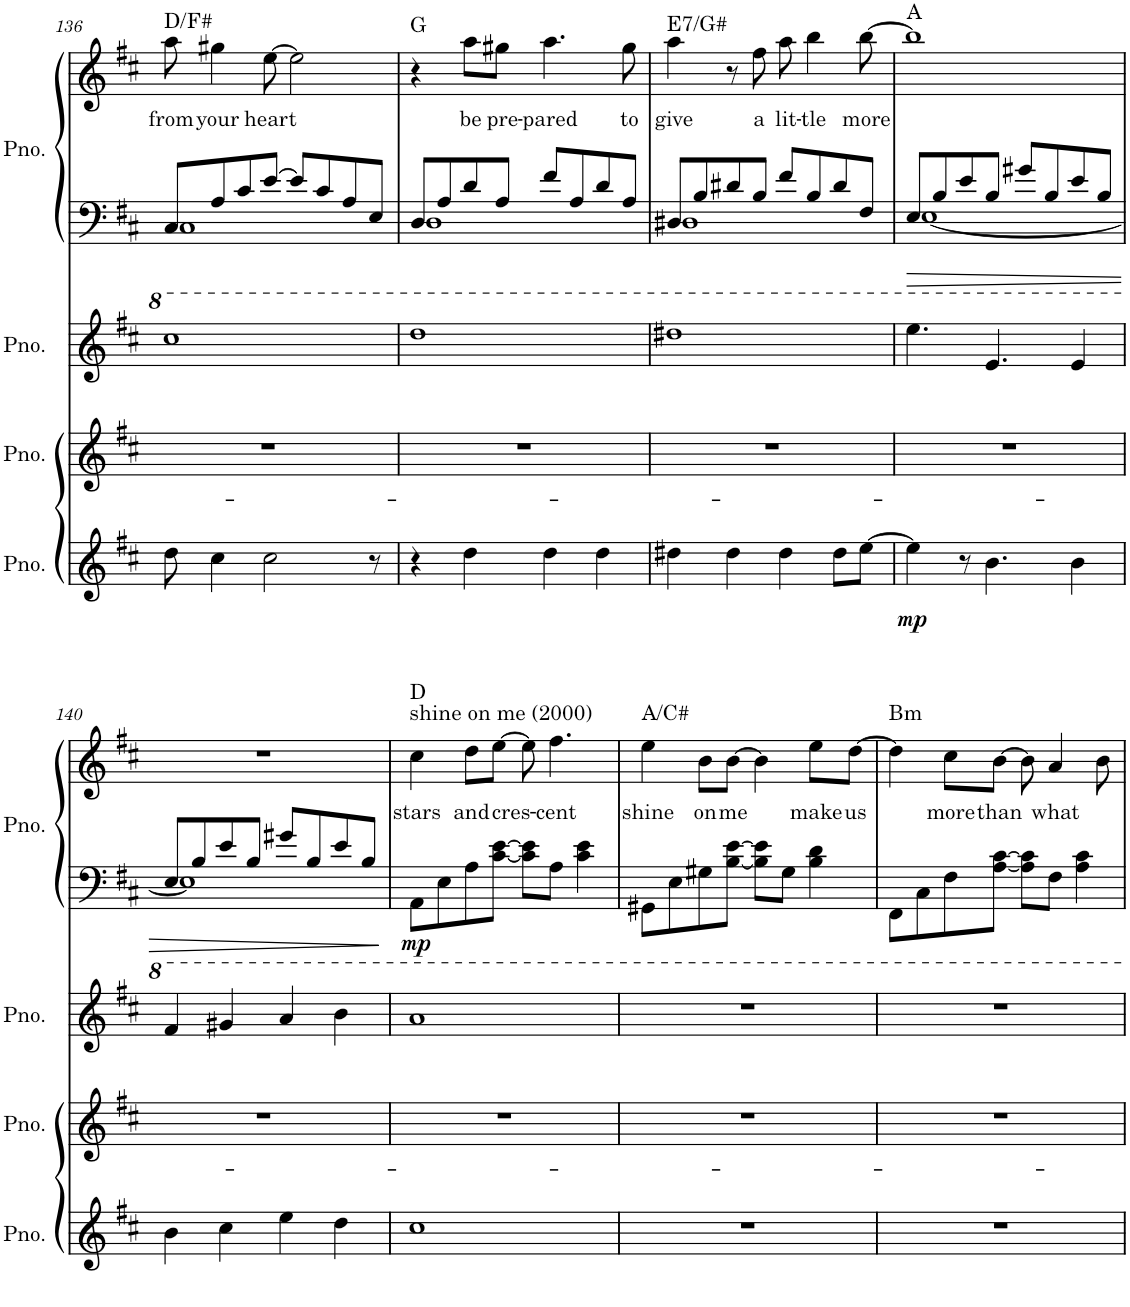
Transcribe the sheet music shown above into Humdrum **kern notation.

**kern	**dynam	**kern	**kern	**kern	**kern	**text	**dynam
*part4	*part4	*part3	*part2	*part1	*part1	*part1	*part1
*staff5	*staff5	*staff4	*staff3	*staff2	*staff1	*staff1	*staff1/2
*I"Piano	*	*I"Piano	*I"Piano	*I"Piano	*	*	*
*I'Pno.	*	*I'Pno.	*I'Pno.	*I'Pno.	*	*	*
!!LO:PB:g=z
*clefG2	*	*clefG2	*clefG2	*clefF4	*clefG2	*	*
*k[f#c#]	*	*k[f#c#]	*k[f#c#]	*k[f#c#]	*k[f#c#]	*	*
*M4/4	*	*M4/4	*M4/4	*M4/4	*M4/4	*	*
=136	=136	=136	=136	=136	=136	=136	=136
*	*	*	*	*^	*	*	*
!	!	!	!	!	!	!LO:TX:a:t=D/F#	!	!
!	!	!	!	!	!	!	!LO:LY:b	!
8dd\	.	1r	1ccc#	8C#/L	1C#	8aa\	from	.
!	!	!	!	!	!	!	!LO:LY:b	!
4cc#\	.	.	.	8A/	.	4gg#X\	your	.
.	.	.	.	8c#/	.	.	.	.
!	!	!	!	!	!	!	!LO:LY:b	!
2cc#\	.	.	.	[8e/J	.	[8ee\	heart	.
.	.	.	.	8e/L]	.	2ee\]	.	.
.	.	.	.	8c#/	.	.	.	.
.	.	.	.	8A/	.	.	.	.
8r	.	.	.	8E/J	.	.	.	.
=137	=137	=137	=137	=137	=137	=137	=137	=137
!	!	!	!	!	!	!LO:TX:a:t=G	!	!
4r	.	1r	1ddd	8D/L	1D	4r	.	.
.	.	.	.	8A/	.	.	.	.
!	!	!	!	!	!	!	!LO:LY:b	!
4dd\	.	.	.	8d/	.	8aa\L	be	.
!	!	!	!	!	!	!	!LO:LY:b	!
.	.	.	.	8A/J	.	8gg#X\J	pre-	.
!	!	!	!	!	!	!	!LO:LY:b	!
4dd\	.	.	.	8f#/L	.	4.aa\	-pared	.
.	.	.	.	8A/	.	.	.	.
4dd\	.	.	.	8d/	.	.	.	.
!	!	!	!	!	!	!	!LO:LY:b	!
.	.	.	.	8A/J	.	8gg#\	to	.
=138	=138	=138	=138	=138	=138	=138	=138	=138
!	!	!	!	!	!	!LO:TX:a:t=E7/G#	!	!
!	!	!	!	!	!	!	!LO:LY:b	!
4dd#X\	.	1r	1ddd#X	8D#X/L	1D#	4aa\	give	.
.	.	.	.	8B/	.	.	.	.
4dd#\	.	.	.	8d#X/	.	8r	.	.
!	!	!	!	!	!	!	!LO:LY:b	!
.	.	.	.	8B/J	.	8ff#\	a	.
!	!	!	!	!	!	!	!LO:LY:b	!
4dd#\	.	.	.	8f#/L	.	8aa\	lit-	.
!	!	!	!	!	!	!	!LO:LY:b	!
.	.	.	.	8B/	.	4bb\	-tle	.
8dd#\L	.	.	.	8d#/	.	.	.	.
!	!	!	!	!	!	!	!LO:LY:b	!
[8ee\J	.	.	.	8F#/J	.	[8bb\	more	.
=139	=139	=139	=139	=139	=139	=139	=139	=139
!	!	!	!	!	!	!LO:TX:a:t=A	!	!
!	!LO:DY:b	!	!	!	!	!	!	!
4ee\]	mp	1r	4.eee\	8E/L	[1E	1bb]	.	.
.	.	.	.	8B/	.	.	.	.
8r	.	.	.	8e/	.	.	.	.
4.b\	.	.	4.ee/	8B/J	.	.	.	.
.	.	.	.	8g#X/L	.	.	.	.
.	.	.	.	8B/	.	.	.	.
4b\	.	.	4ee/	8e/	.	.	.	.
.	.	.	.	8B/J	.	.	.	.
!!LO:LB:g=z
=140	=140	=140	=140	=140	=140	=140	=140	=140
4b\	.	1r	4ff#/	8E/L	1E]	1r	.	.
.	.	.	.	8B/	.	.	.	.
4cc#\	.	.	4gg#X/	8e/	.	.	.	.
.	.	.	.	8B/J	.	.	.	.
4ee\	.	.	4aa/	8g#X/L	.	.	.	.
.	.	.	.	8B/	.	.	.	.
4dd\	.	.	4bb\	8e/	.	.	.	.
.	.	.	.	8B/J	.	.	.	.
=141	=141	=141	=141	=141	=141	=141	=141	=141
!	!	!	!	!	!	!LO:TX:a:t=shine on me (2000)	!	!
!	!	!	!	!	!	!LO:TX:a:t=D	!	!
!	!	!	!	!	!	!	!LO:LY:b	!LO:DY:b=2
1cc#	.	1r	1aa	8AA\L	1AA	4cc#\	stars	mp
.	.	.	.	8E\	.	.	.	.
!	!	!	!	!	!	!	!LO:LY:b	!
.	.	.	.	8A\	.	8dd\L	and	.
!	!	!	!	!	!	!	!LO:LY:b	!
.	.	.	.	[8c#\ [8e\J	.	[8ee\J	cres-	.
.	.	.	.	8c#\] 8e\]L	.	8ee\]	.	.
!	!	!	!	!	!	!	!LO:LY:b	!
.	.	.	.	8A\J	.	4.ff#\	-cent	.
.	.	.	.	4c#\ 4e\	.	.	.	.
=142	=142	=142	=142	=142	=142	=142	=142	=142
!	!	!	!	!	!	!LO:TX:a:t=A/C#	!	!
!	!	!	!	!	!	!	!LO:LY:b	!
1r	.	1r	1r	8GG#X\L	1GG#	4ee\	shine	.
.	.	.	.	8E\	.	.	.	.
!	!	!	!	!	!	!	!LO:LY:b	!
.	.	.	.	8G#X\	.	8b\L	on	.
!	!	!	!	!	!	!	!LO:LY:b	!
.	.	.	.	[8B\ [8e\J	.	[8b\J	me	.
.	.	.	.	8B\] 8e\]L	.	4b\]	.	.
.	.	.	.	8G#\J	.	.	.	.
!	!	!	!	!	!	!	!LO:LY:b	!
.	.	.	.	4B\ 4d\	.	8ee\L	make	.
!	!	!	!	!	!	!	!LO:LY:b	!
.	.	.	.	.	.	[8dd\J	us	.
=143	=143	=143	=143	=143	=143	=143	=143	=143
!	!	!	!	!	!	!LO:TX:a:t=Bm	!	!
1r	.	1r	1r	8FF#\L	1FF#	4dd\]	.	.
.	.	.	.	8C#\	.	.	.	.
!	!	!	!	!	!	!	!LO:LY:b	!
.	.	.	.	8F#\	.	8cc#\L	more	.
!	!	!	!	!	!	!	!LO:LY:b	!
.	.	.	.	[8A\ [8c#\J	.	[8b\J	than	.
.	.	.	.	8A\] 8c#\]L	.	8b\]	.	.
!	!	!	!	!	!	!	!LO:LY:b	!
.	.	.	.	8F#\J	.	4a/	what	.
.	.	.	.	4A\ 4c#\	.	.	.	.
.	.	.	.	.	.	8b\	.	.
*	*	*	*	*v	*v	*	*	*
=	=	=	=	=	=	=	=
*-	*-	*-	*-	*-	*-	*-	*-
